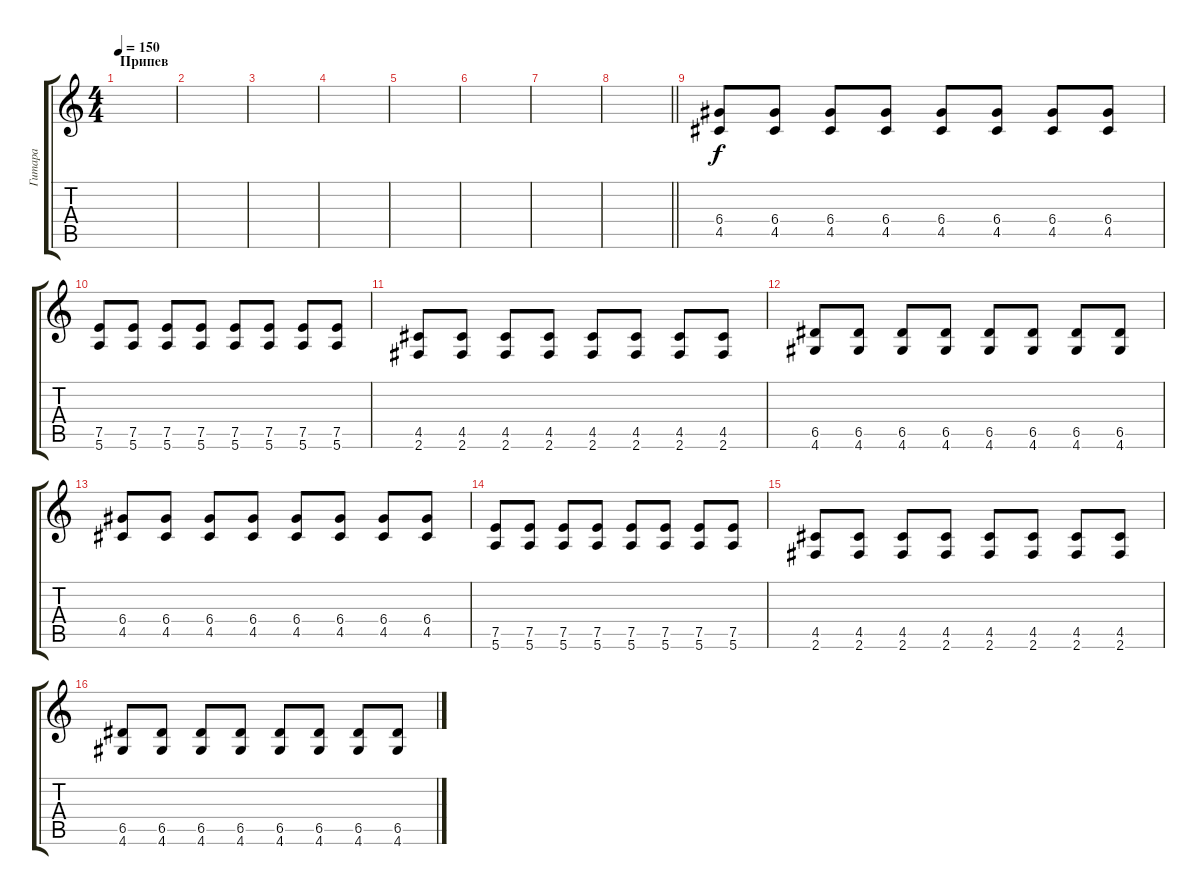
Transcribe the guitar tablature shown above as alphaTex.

\track ("Гитара" "Гитара") {instrument distortionguitar}
\staff {score tabs}
\tuning (E4 B3 G3 D3 A2 E2) {hide}
\ts (4 4)
\section ("" "Припев")
\tempo 150
\clef g2
\ks c
|
|
|
|
|
|
|
\barLineRight lightlight
|
(6.4 4.5).8 (6.4 4.5).8 (6.4 4.5).8 (6.4 4.5).8 (6.4 4.5).8 (6.4 4.5).8 (6.4 4.5).8 (6.4 4.5).8 |
(7.5 5.6).8 (7.5 5.6).8 (7.5 5.6).8 (7.5 5.6).8 (7.5 5.6).8 (7.5 5.6).8 (7.5 5.6).8 (7.5 5.6).8 |
(4.5 2.6).8 (4.5 2.6).8 (4.5 2.6).8 (4.5 2.6).8 (4.5 2.6).8 (4.5 2.6).8 (4.5 2.6).8 (4.5 2.6).8 |
(6.5 4.6).8 (6.5 4.6).8 (6.5 4.6).8 (6.5 4.6).8 (6.5 4.6).8 (6.5 4.6).8 (6.5 4.6).8 (6.5 4.6).8 |
(6.4 4.5).8 (6.4 4.5).8 (6.4 4.5).8 (6.4 4.5).8 (6.4 4.5).8 (6.4 4.5).8 (6.4 4.5).8 (6.4 4.5).8 |
(7.5 5.6).8 (7.5 5.6).8 (7.5 5.6).8 (7.5 5.6).8 (7.5 5.6).8 (7.5 5.6).8 (7.5 5.6).8 (7.5 5.6).8 |
(4.5 2.6).8 (4.5 2.6).8 (4.5 2.6).8 (4.5 2.6).8 (4.5 2.6).8 (4.5 2.6).8 (4.5 2.6).8 (4.5 2.6).8 |
(6.5 4.6).8 (6.5 4.6).8 (6.5 4.6).8 (6.5 4.6).8 (6.5 4.6).8 (6.5 4.6).8 (6.5 4.6).8 (6.5 4.6).8
